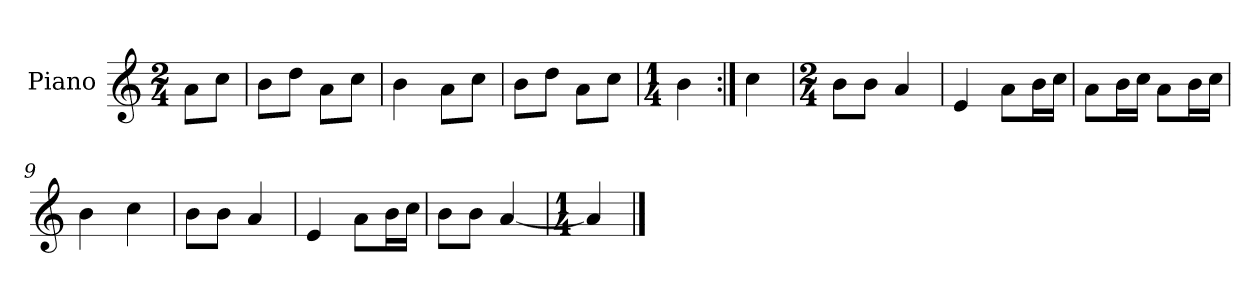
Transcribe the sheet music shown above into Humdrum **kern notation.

**kern
*part1
*staff1
*I"Piano
*I'Pno.
*clefG2
*k[]
*M2/4
=
8a\L
8cc\J
=1
8b\L
8dd\J
8a\L
8cc\J
=2
4b\
8a\L
8cc\J
=3
8b\L
8dd\J
8a\L
8cc\J
=4
*M1/4
4b\
=5:|!
4cc\
=6
*M2/4
8b\L
8b\J
4a/
=7
4e/
8a\L
16b\L
16cc\JJ
=8
8a\L
16b\L
16cc\JJ
8a\L
16b\L
16cc\JJ
=9
4b\
4cc\
!!LO:LB:g=z
=10
8b\L
8b\J
4a/
=11
4e/
8a\L
16b\L
16cc\JJ
=12
8b\L
8b\J
[4a/
=13
*M1/4
4a/]
==
*-
